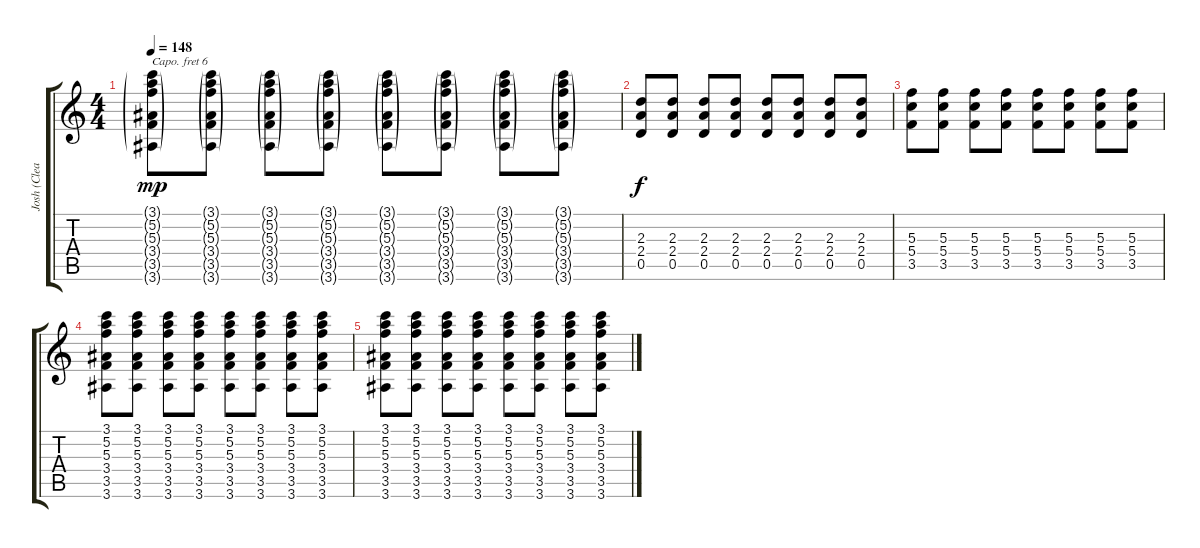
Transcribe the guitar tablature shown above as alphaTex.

\track ("Josh (Clean)" "Josh (Clea") {instrument electricguitarjazz}
\staff {score tabs}
\capo 6
\tuning (Eb4 Bb3 Gb3 Db3 Ab2 Db2) {hide}
\ts (4 4)
\tempo 148
\clef g2
\ks c
(3.1{g} 5.2{g} 5.3{g} 3.4{g} 3.5{g} 3.6{g}).8{dy mp} (3.1{g} 5.2{g} 5.3{g} 3.4{g} 3.5{g} 3.6{g}).8 (3.1{g} 5.2{g} 5.3{g} 3.4{g} 3.5{g} 3.6{g}).8 (3.1{g} 5.2{g} 5.3{g} 3.4{g} 3.5{g} 3.6{g}).8 (3.1{g} 5.2{g} 5.3{g} 3.4{g} 3.5{g} 3.6{g}).8 (3.1{g} 5.2{g} 5.3{g} 3.4{g} 3.5{g} 3.6{g}).8 (3.1{g} 5.2{g} 5.3{g} 3.4{g} 3.5{g} 3.6{g}).8 (3.1{g} 5.2{g} 5.3{g} 3.4{g} 3.5{g} 3.6{g}).8 |
(2.3 2.4 0.5).8{dy f} (2.3 2.4 0.5).8 (2.3 2.4 0.5).8 (2.3 2.4 0.5).8 (2.3 2.4 0.5).8 (2.3 2.4 0.5).8 (2.3 2.4 0.5).8 (2.3 2.4 0.5).8 |
(5.3 5.4 3.5).8 (5.3 5.4 3.5).8 (5.3 5.4 3.5).8 (5.3 5.4 3.5).8 (5.3 5.4 3.5).8 (5.3 5.4 3.5).8 (5.3 5.4 3.5).8 (5.3 5.4 3.5).8 |
(3.1 5.2 5.3 3.4 3.5 3.6).8 (3.1 5.2 5.3 3.4 3.5 3.6).8 (3.1 5.2 5.3 3.4 3.5 3.6).8 (3.1 5.2 5.3 3.4 3.5 3.6).8 (3.1 5.2 5.3 3.4 3.5 3.6).8 (3.1 5.2 5.3 3.4 3.5 3.6).8 (3.1 5.2 5.3 3.4 3.5 3.6).8 (3.1 5.2 5.3 3.4 3.5 3.6).8 |
(3.1 5.2 5.3 3.4 3.5 3.6).8 (3.1 5.2 5.3 3.4 3.5 3.6).8 (3.1 5.2 5.3 3.4 3.5 3.6).8 (3.1 5.2 5.3 3.4 3.5 3.6).8 (3.1 5.2 5.3 3.4 3.5 3.6).8 (3.1 5.2 5.3 3.4 3.5 3.6).8 (3.1 5.2 5.3 3.4 3.5 3.6).8 (3.1 5.2 5.3 3.4 3.5 3.6).8
